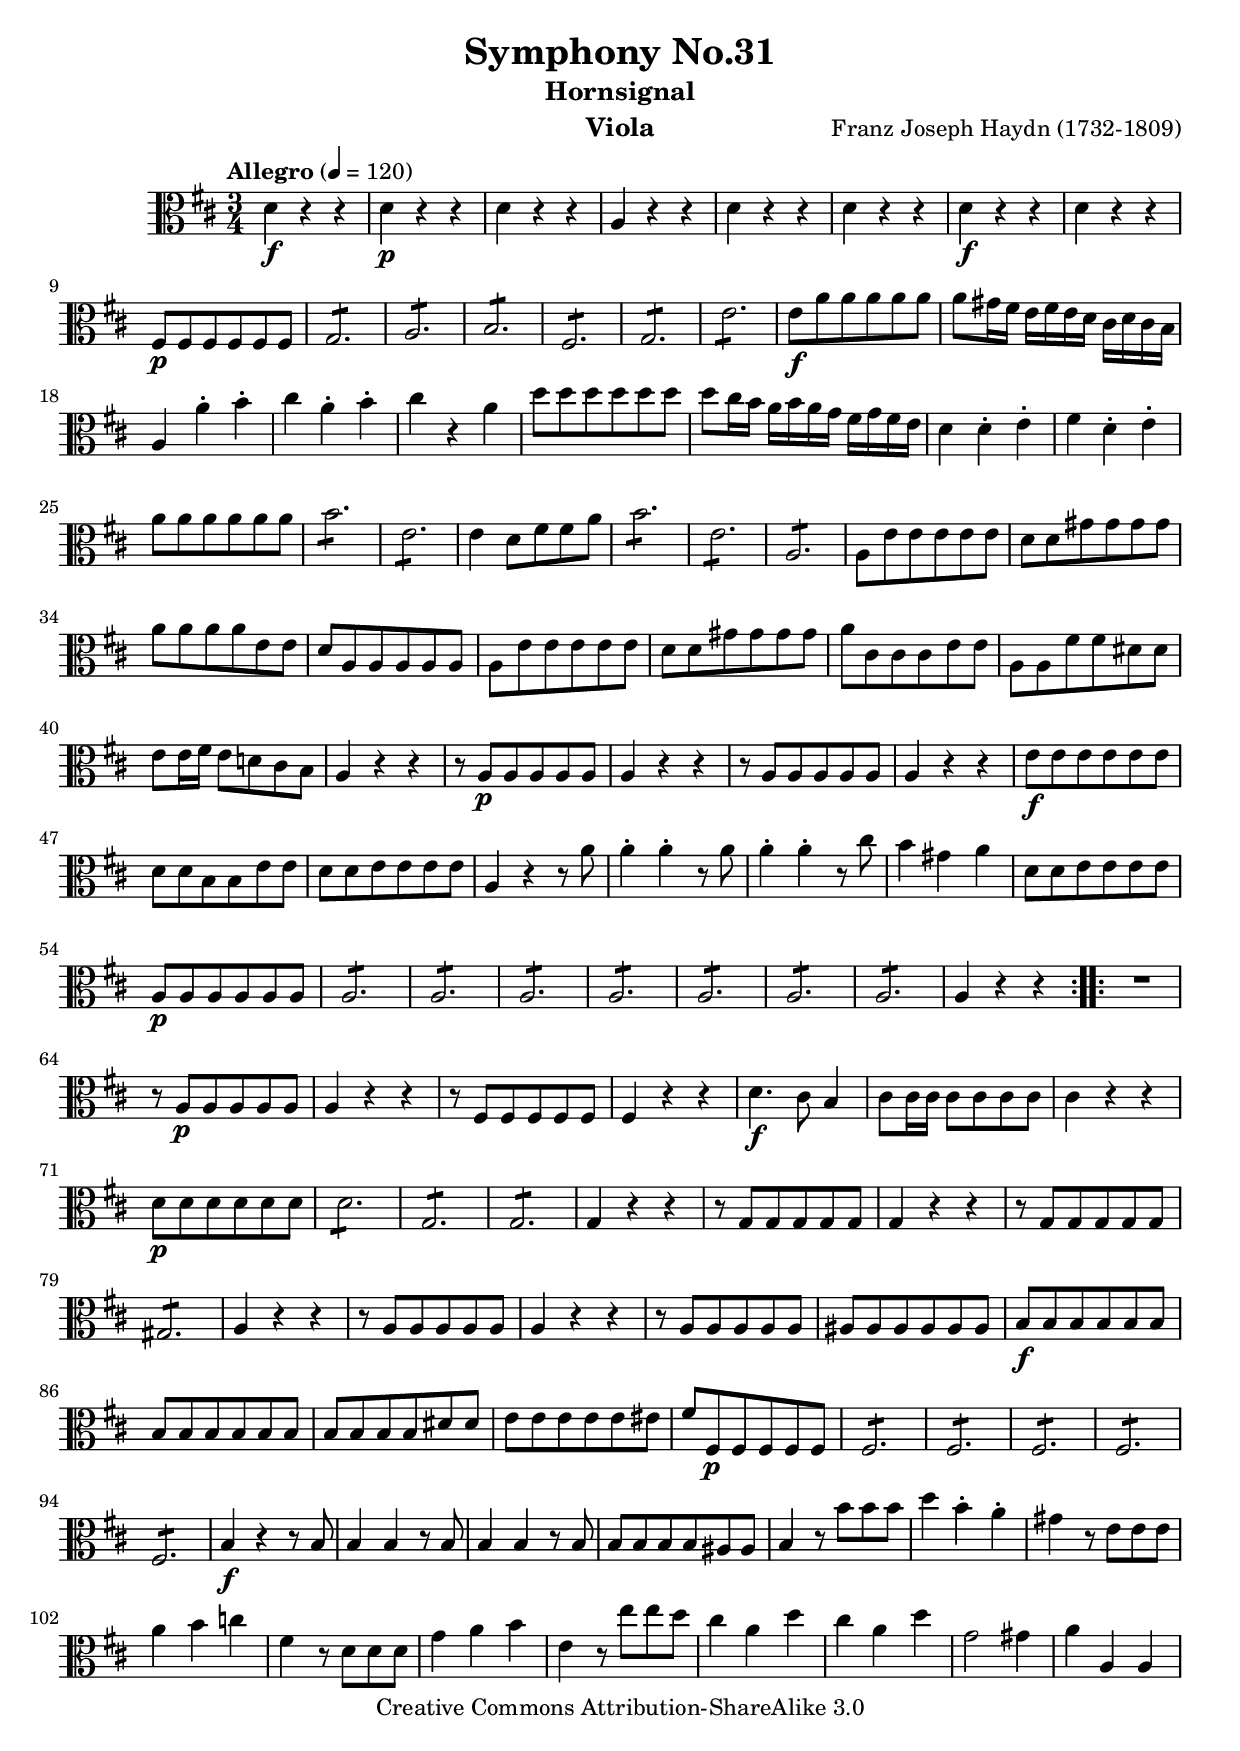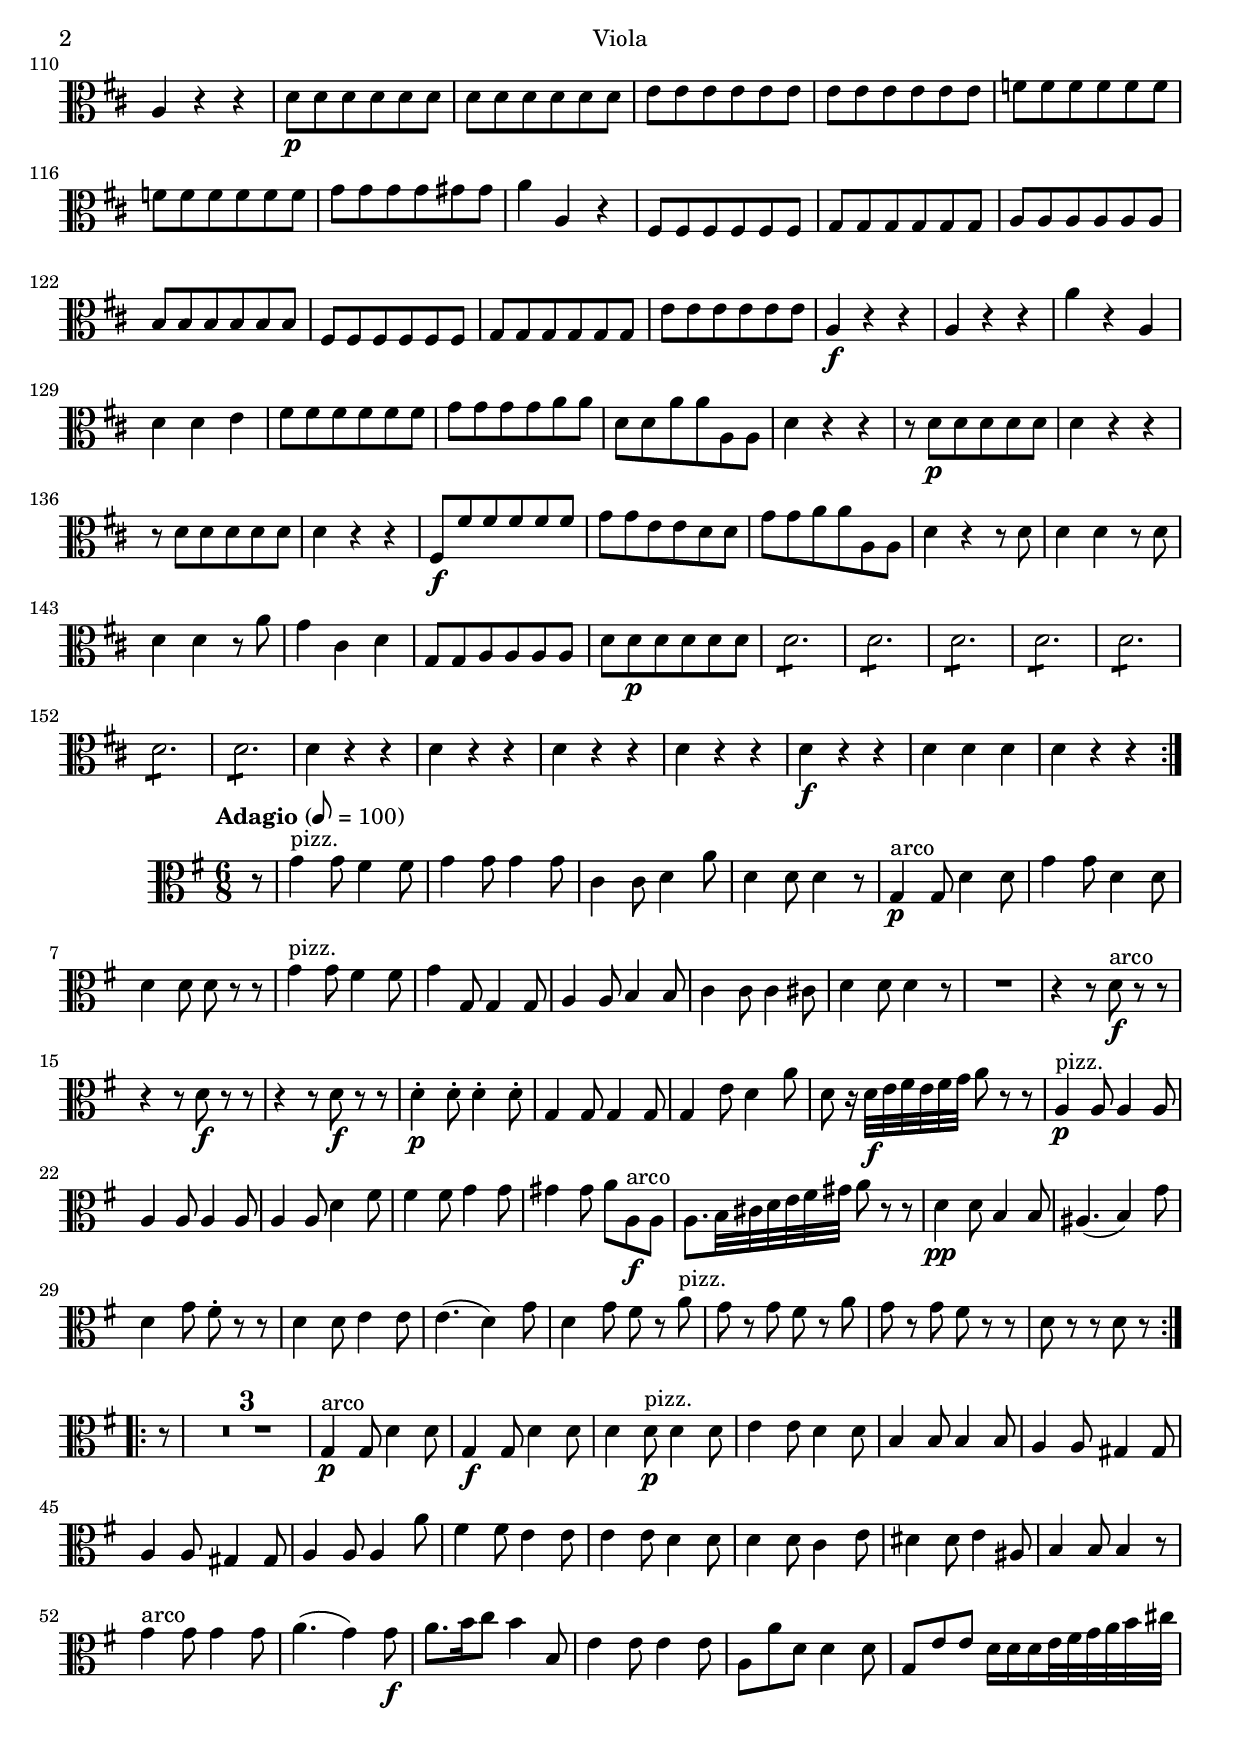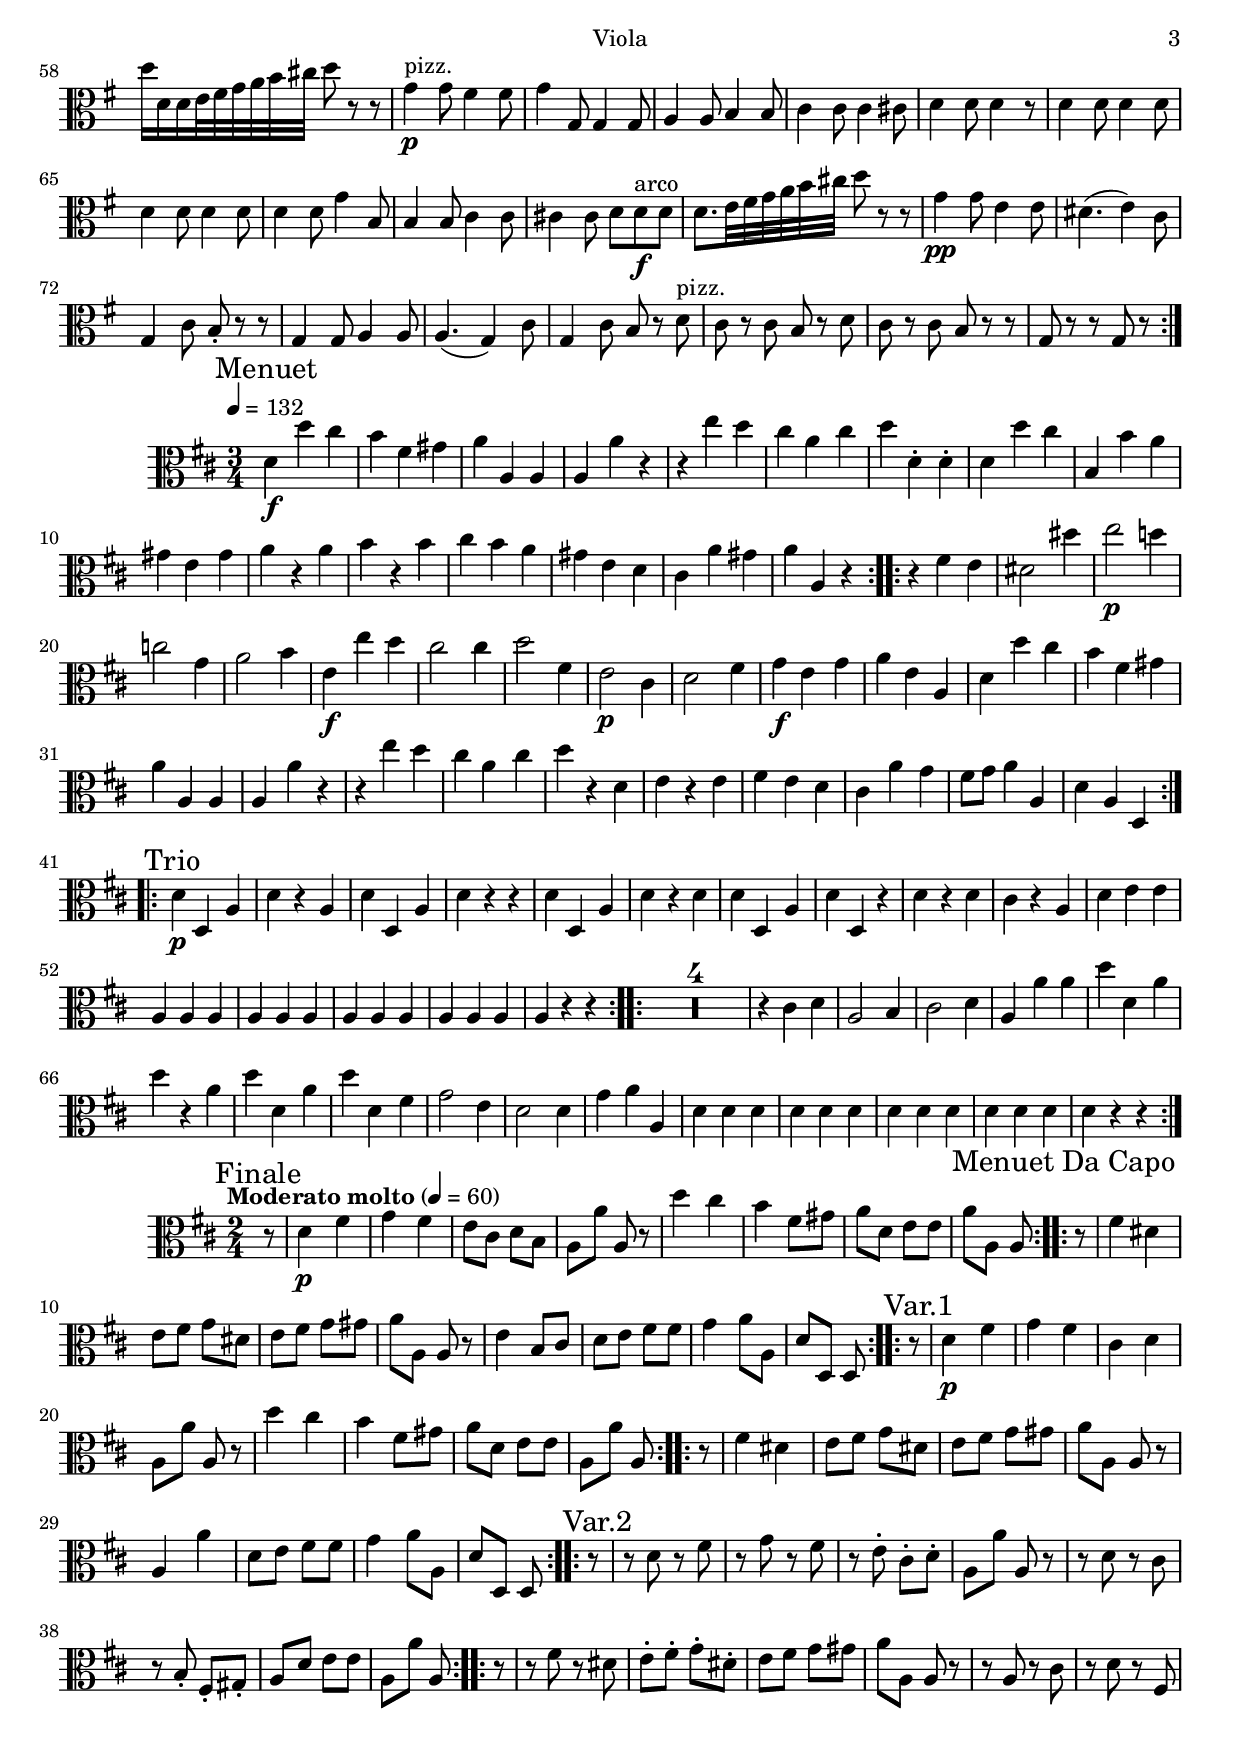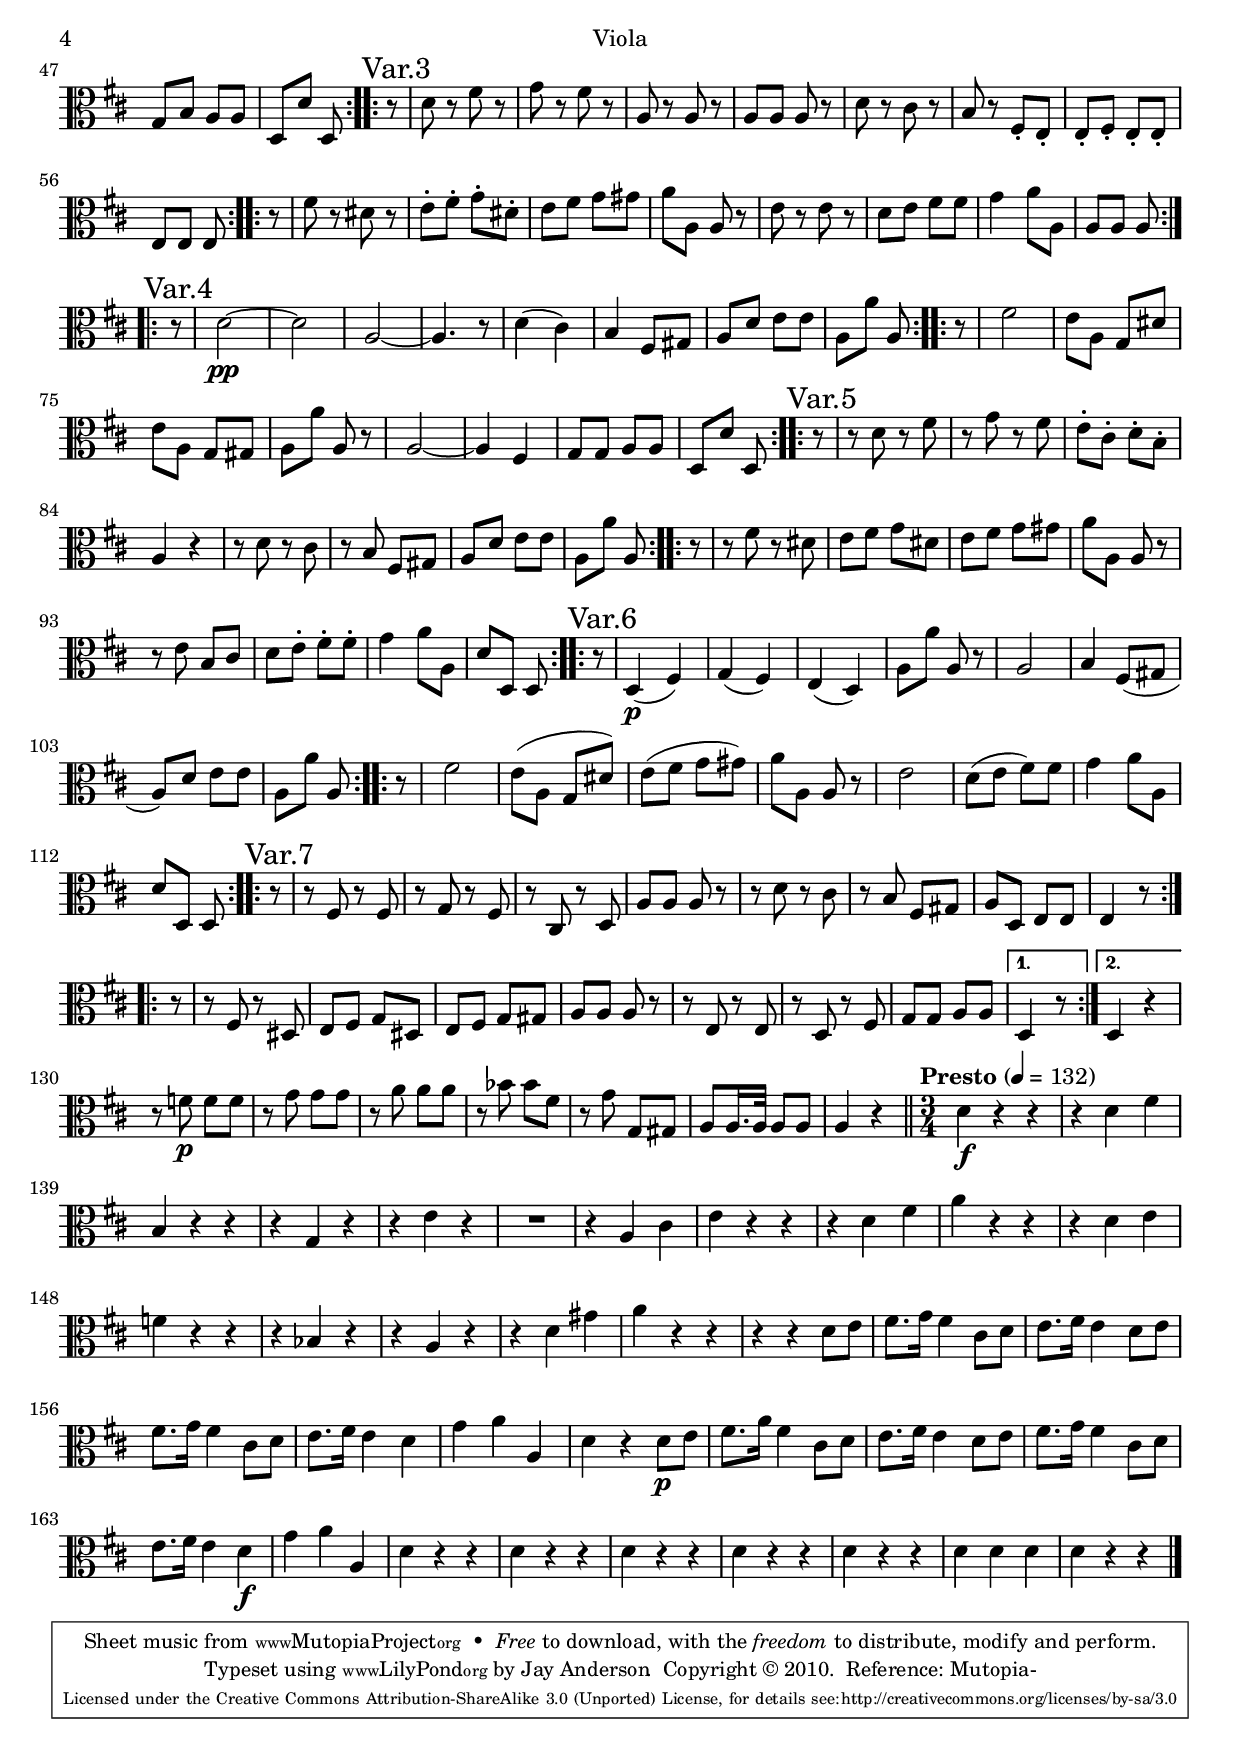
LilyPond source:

\version "2.13.34"

\include "defs.ily"
\version "2.13.34"

\include "defs.ily"

violaMvtI = \relative c'
{
  \key d \major
  \clef alto
  \repeat volta 2
  {
    d4\f r r |
    d\p r r |
    d r r |
    a r r |
    d r r |
    d r r |
    d\f r r |
    d r r |
    fis,8\p fis fis fis fis fis |
    \repeat tremolo 6 g8 |
    \repeat tremolo 6 a8 |
    \repeat tremolo 6 b8 |
    \repeat tremolo 6 fis8 |
    \repeat tremolo 6 g8 |
    \repeat tremolo 6 e'8 |
    e8\f a a a a a |
    a gis16 fis e fis e d cis d cis b |
    a4 a'-. b-. |
    cis a-. b-. |
    cis r a |
    d8 d d d d d |
    d cis16 b a b a g fis g fis e |
    d4 d-. e-. |
    fis d-. e-. |
    \repeat unfold 6 a8 |
    \repeat tremolo 6 b |
    \repeat tremolo 6 e, |
    e4 d8 fis fis a |
    \repeat tremolo 6 b |
    \repeat tremolo 6 e, |
    \repeat tremolo 6 a, |
    a e' e e e e |
    d d gis gis gis gis |
    a a a a e e |
    d a a a a a |
    a e' e e e e |
    d d gis gis gis gis |
    a cis, cis cis e e |
    a, a fis' fis dis dis |
    e8 e16 fis e8 d cis b |
    a4 r r |
    r8 a\p a a a a |
    a4 r r |
    r8 a a a a a | %source has note on down beat. Is this correct?
    a4 r r |
    e'8\f e e e e e |
    d d b b e e |
    d d e e e e |
    a,4 r r8 a' |
    a4-. a-. r8 a |
    a4-. a-. r8 cis |
    b4 gis a |
    d,8 d e e e e |
    a,\p a a a a a |
    \repeat unfold 7 {\repeat tremolo 6 a8} |
    a4 r r |
  }
  \repeat volta 2
  {
    R2. |
    r8 a\p a a a a |
    a4 r r |
    r8 fis fis fis fis fis |
    fis4 r r |
    d'4.\f cis8 b4 |
    cis8 cis16 cis cis8 cis cis cis |
    cis4 r r |
    d8\p d d d d d |
    \repeat tremolo 6 d8 |
    \repeat tremolo 6 g, |
    \repeat tremolo 6 g |
    g4 r r |
    r8 g g g g g |
    g4 r r |
    r8 g g g g g |
    \repeat tremolo 6 gis |
    a4 r r |
    r8 a a a a a |
    a4 r r |
    r8 a a a a a |
    ais ais ais ais ais ais |
    b\f b b b b b |
    b b b b b b |
    b b b b dis dis |
    e e e e e eis |
    fis fis,\p fis fis fis fis |
    \repeat unfold 5 {\repeat tremolo 6 fis8} |
    b4\f r r8 b |
    b4 b r8 b |
    b4 b r8 b |
    b b b b ais ais |
    b4 r8 b' b b |
    d4 b-. a-. |
    gis4 r8 e e e |
    a4 b c |
    fis, r8 d d d |
    g4 a b |
    e,4 r8 e' e d |
    cis4 a d |
    cis a d |
    g,2 gis4 |
    a4 a, a |
    a r r |
    d8\p d d d d d |
    \repeat unfold 6 d |
    \repeat unfold 2 {\repeat unfold 6 e |}
    \repeat unfold 2 {\repeat unfold 6 f |}
    g g g g gis gis |
    a4 a, r |
    \repeat unfold 6 fis8 |
    \repeat unfold 6 g |
    \repeat unfold 6 a |
    \repeat unfold 6 b |
    \repeat unfold 6 fis |
    \repeat unfold 6 g |
    \repeat unfold 6 e' |
    a,4\f r r |
    a r r |
    a' r a, |
    d d e |
    \repeat unfold 6 fis8 |
    g g g g a a |
    d, d a' a a, a |
    d4 r r |
    r8 d\p d d d d |
    d4 r r |
    r8 d d d d d |
    d4 r r |
    fis,8\f fis' fis fis fis fis |
    g g e e d d |
    g g a a a, a |
    d4 r r8 d |
    d4 d r8 d |
    d4 d r8 a' |
    g4 cis, d |
    g,8 g a a a a |
    d d\p d d d d |
    \repeat unfold 7 {\repeat tremolo 6 d} |
    \repeat unfold 4 {d4 r r |}
    d\f r r |
    d d d |
    d r r |
  }
}

violaMvtII = \relative c''
{
  \clef alto
  \key g \major
  \repeat volta 2
  {
    r8 |
    g4^\pizz g8 fis4 fis8 |
    g4 g8 g4 g8 |
    c,4 c8 d4 a'8 |
    d,4 d8 d4 r8 |
    g,4^\arco\p g8 d'4 d8 |
    g4 g8 d4 d8 |
    d4 d8 d r r |
    g4^\pizz g8 fis4 fis8 |
    g4 g,8 g4 g8 |
    a4 a8 b4 b8 |
    c4 c8 c4 cis8 |
    d4 d8 d4 r8 |
    R2. |
    r4 r8 d\f^\arco r r |
    r4 r8 d\f r r |
    r4 r8 d\f r r |
    d4-.\p d8-. d4-. d8-. |
    g,4 g8 g4 g8 |
    g4 e'8 d4 a'8 |
    d, r16 d32\f e fis e fis g a8 r r |
    a,4\p^\pizz a8 a4 a8 |
    a4 a8 a4 a8 |
    a4 a8 d4 fis8 |
    fis4 fis8 g4 g8 |
    gis4 gis8 a a,\f^\arco a |
    a8. b32 cis d e fis gis a8 r r |
    d,4\pp d8 b4 b8 |
    ais4.( b4) g'8 |
    d4 g8 fis-. r r |
    d4 d8 e4 e8 |
    e4.( d4) g8 |
    d4 g8 fis r a^\pizz |
    g r g fis r a |
    g r g fis r r |
    d r r d r
  }
  \repeat volta 2
  {
    r8 |
    R2.*3 |
    g,4\p^\arco g8 d'4 d8 |
    g,4\f g8 d'4 d8 |
    d4 d8\p^\pizz d4 d8 |
    e4 e8 d4 d8 |
    b4 b8 b4 b8 |
    a4 a8 gis4 gis8 |
    a4 a8 gis4 gis8 |
    a4 a8 a4 a'8 |
    fis4 fis8 e4 e8 |
    e4 e8 d4 d8 |
    d4 d8 c4 e8 |
    dis4 dis8 e4 ais,8 |
    b4 b8 b4 r8 |
    g'4^\arco g8 g4 g8 |
    a4.( g4) g8\f |
    a8. b16 c8 b4 b,8 |
    e4 e8 e4 e8 |
    a, a' d, d4 d8 |
    g, e' e d16 d d e32 fis g a b cis |
    d16 d, d e32 fis g a b cis d8 r r |
    g,4\p^\pizz g8 fis4 fis8 |
    g4 g,8 g4 g8 |
    a4 a8 b4 b8 |
    c4 c8 c4 cis8 |
    d4 d8 d4 r8 |
    d4 d8 d4 d8 |
    d4 d8 d4 d8 |
    d4 d8 g4 b,8 |
    b4 b8 c4 c8 |
    cis4 cis8 d d\f^\arco d |
    d8. e32 fis g a b cis d8 r r |
    g,4\pp g8 e4 e8 |
    dis4.( e4) c8 |
    g4 c8 b-. r r |
    g4 g8 a4 a8 |
    a4.( g4) c8 |
    g4 c8 b r d^\pizz |
    c r c b r d |
    c r c b r r |
    g r r g r
  }
}

violaMvtIII = \relative c'
{
  \key d \major
  \clef alto
  \repeat volta 2
  {
    d4\f d' cis |
    b fis gis |
    a a, a |
    a a' r  |
    r e' d |
    cis a cis |
    d d,-. d-. |
    d d' cis |
    b, b' a |
    gis e gis |
    a r a |
    b r b |
    cis b a |
    gis e d |
    cis a' gis |
    a a, r |
  }
  \repeat volta 2
  {
    r fis' e |
    dis2 dis'4 |
    e2\p d4 |
    c2 g4 |
    a2 b4 |
    e,\f e' d |
    cis2 cis4 |
    d2 fis,4 |
    e2\p cis4 |
    d2 fis4 |
    g4\f e g |
    a e a, |
    d d' cis |
    b fis gis |
    a a, a |
    a a' r |
    r e' d |
    cis a cis |
    d r d, |
    e r e |
    fis e d |
    cis a' g |
    fis8 g a4 a, |
    d a d, |
  }
  \repeat volta 2
  {
    d'4\p d, a' |
    d r a |
    d d, a' |
    d r r |
    d d, a' |
    d r d |
    d d, a' |
    d d, r |
    d' r d |
    cis r a |
    d e e |
    \repeat unfold 4 {\repeat unfold 3 a,} |
    a r r |
  }
  \repeat volta 2
  {
    R2.*4 |
    r4 cis d |
    a2 b4 |
    cis2 d4 |
    a a' a |
    d d, a' |
    d r a |
    d d, a' |
    d d, fis |
    g2 e4 |
    d2 d4 |
    g a a, |
    \repeat unfold 4 {\repeat unfold 3 d} |
    d r r |
  }
}

violaMvtIV = \relative c'
{
  \key d \major
  \clef alto
  %Intro
  \repeat volta 2
  {
    r8 |
    d4\p fis |
    g fis |
    e8 cis d b |
    a a' a, r |
    d'4 cis |
    b fis8 gis |
    a d, e e |
    a a, a
  }
  \repeat volta 2
  {
    r8 |
    fis'4 dis |
    e8 fis g dis |
    e fis g gis |
    a a, a r |
    e'4 b8 cis |
    d e fis fis |
    g4 a8 a, |
    d d, d
  }
  %Var.1
  \repeat volta 2
  {
    r8 |
    d'4\p fis |
    g fis |
    cis d |
    a8 a' a, r |
    d'4 cis |
    b fis8 gis |
    a d, e e |
    a, a' a,
  }
  \repeat volta 2
  {
    r8 |
    fis'4 dis |
    e8 fis g dis |
    e fis g gis |
    a a, a r |
    a4 a' |
    d,8 e fis fis |
    g4 a8 a, |
    d d, d
  }
  %Var.2
  \repeat volta 2
  {
    r8 |
    r d' r fis |
    r g r fis |
    r e-. cis-. d-. |
    a a' a, r |
    r d r cis |
    r b-. fis-. gis-. |
    a d e e |
    a, a' a,
  }
  \repeat volta 2
  {
    r8 |
    r fis' r dis |
    e-. fis-. g-. dis-. |
    e fis g gis |
    a a, a r |
    r a r cis |
    r d r fis, |
    g b a a |
    d, d' d,
  }
  %Var.3
  \repeat volta 2
  {
    r8 |
    d' r fis r |
    g r fis r |
    a, r a r |
    a a a r |
    d r cis r |
    b r fis-. e-. |
    e-. fis-. e-. e-. |
    e e e
  }
  \repeat volta 2
  {
    r8 |
    fis' r dis r |
    e-. fis-. g-. dis-. |
    e fis g gis |
    a a, a r |
    e' r e r |
    d e fis fis |
    g4 a8 a, |
    a a a
  }
  %Var.4
  \repeat volta 2
  {
    r8 |
    d2~\pp |
    d |
    a~ |
    a4. r8 |
    d4( cis) |
    b fis8 gis |
    a d e e |
    a, a' a,
  }
  \repeat volta 2
  {
    r8 |
    fis'2 |
    e8 a, g dis' |
    e a, g gis |
    a a' a, r |
    a2~ |
    a4 fis |
    g8 g a a |
    d, d' d,
  }
  %Var.5
  \repeat volta 2
  {
    r8 |
    r d' r fis |
    r g r fis |
    e-. cis-. d-. b-. |
    a4 r |
    r8 d r cis |
    r b fis gis |
    a d e e |
    a, a' a,
  }
  \repeat volta 2
  {
    r8 |
    r fis' r dis |
    e fis g dis |
    e fis g gis |
    a a, a r |
    r e' b cis |
    d e-. fis-. fis-. |
    g4 a8 a, |
    d d, d
  }
  %Var.6
  \repeat volta 2
  {
    r8 |
    d4(\p fis) |
    g( fis) |
    e( d) |
    a'8 a' a, r |
    a2 |
    b4 fis8( gis |
    a) d e e |
    a, a' a,
  }
  \repeat volta 2
  {
    r8 |
    fis'2 |
    e8( a, g dis') |
    e( fis g gis) |
    a a, a r |
    e'2 |
    d8( e fis) fis |
    g4 a8 a, |
    d d, d
  }
  %Var.7
  \repeat volta 2
  {
    r8 |
    r fis r fis |
    r g r fis |
    r cis r d |
    a' a a r |
    r d r cis |
    r b fis gis |
    a d, e e |
    e4 r8
  }
  \repeat volta 2
  {
    r8 |
    r fis r dis |
    e fis g dis |
    e fis g gis |
    a a a r |
    r e r e |
    r d r fis |
    g g a a |
  }
  \alternative
  {
    {d,4 r8}
    {d4 r |}
  }
  r8 f'\p f f |
  r g g g |
  r a a a |
  r bes bes fis |
  r g g, gis |
  a a16. a32 a8 a |
  a4 r

  %Presto
  d4\f r r |
  r d fis |
  b, r r |
  r g r |
  r e' r |
  R2. |
  r4 a, cis |
  e r r |
  r d fis |
  a r r |
  r d, e |
  f r r |
  r bes, r |
  r a r |
  r d gis |
  a r r |
  r4 r d,8 e |
  fis8. g16 fis4 cis8 d |
  e8. fis16 e4 d8 e |
  fis8. g16 fis4 cis8 d |
  e8. fis16 e4 d4 |
  g4 a a, |
  d r d8\p e |
  fis8. a16 fis4 cis8 d |
  e8. fis16 e4 d8 e |
  fis8. g16 fis4 cis8 d |
  e8. fis16 e4 d\f |
  g a a, |
  \repeat unfold 5 {d r r |}
  d d d |
  d r r |
}

instrument = "Viola"
\include "header.ily"

\score { \new Staff { << \violaMvtI \outlineMvtI >> } }
\score { \new Staff { << \violaMvtII \outlineMvtII >> } }
\score { \new Staff { << \violaMvtIII \outlineMvtIII >> } }
\score { \new Staff { << \violaMvtIV \outlineMvtIV >> } }
